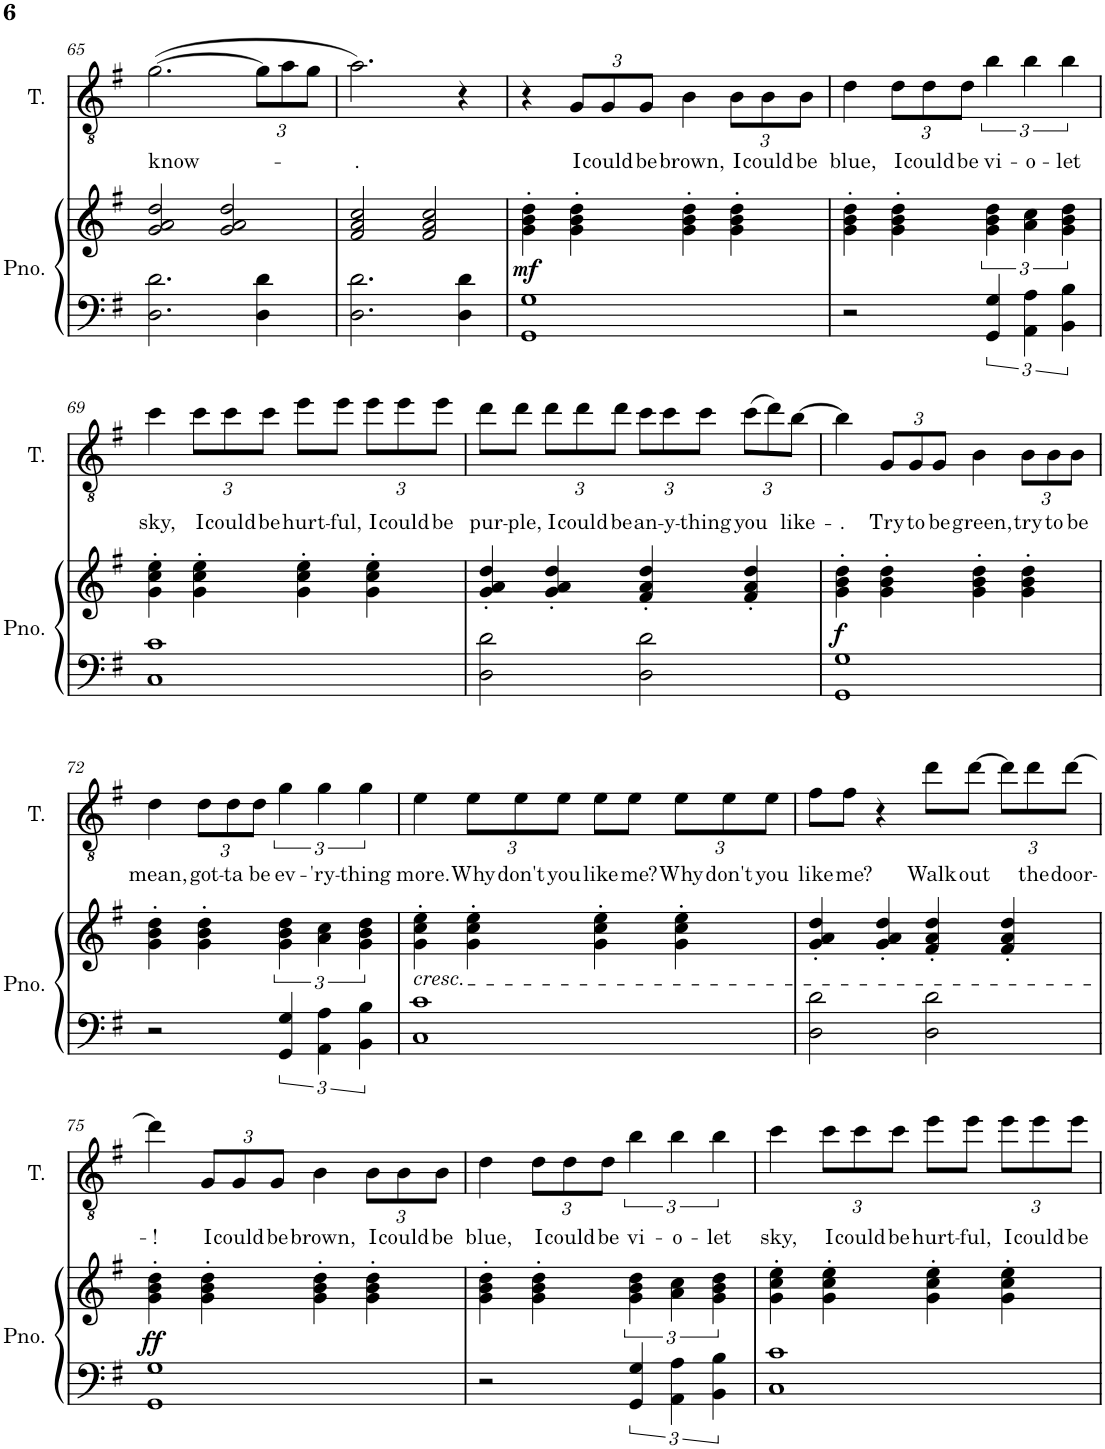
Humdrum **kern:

**kern	**kern	**dynam	**kern	**text
*part2	*part2	*part2	*part1	*part1
*staff3	*staff2	*staff2/3	*staff1	*staff1
*I"Piano	*	*	*I"Tenor	*
*I'Pno.	*	*	*I'T.	*
!!LO:PB:g=z
*clefF4	*clefG2	*	*clefGv2	*
*k[f#]	*k[f#]	*	*k[f#]	*
*M4/4	*M4/4	*	*M4/4	*
=65	=65	=65	=65	=65
!	!	!	!	!LO:LY:b
2.D\ 2.d\	2g/ 2a/ 2dd/	.	([2.g\	know-
.	2g/ 2a/ 2dd/	.	.	.
*	*	*	*Xbrackettup	*
4D\ 4d\	.	.	12g\L]	.
.	.	.	12a\	.
.	.	.	12g\J	.
=66	=66	=66	=66	=66
!	!	!	!	!LO:LY:b
2.D\ 2.d\	2f#/ 2a/ 2cc/	.	2.a\)	-.
.	2f#/ 2a/ 2cc/	.	.	.
4D\ 4d\	.	.	4r	.
=67	=67	=67	=67	=67
!	!	!LO:DY:b	!	!
1GG 1G	4g\' 4b\' 4dd\'	mf	4r	.
!	!	!	!	!LO:LY:b
.	4g\' 4b\' 4dd\'	.	12G/L	I
!	!	!	!	!LO:LY:b
.	.	.	12G/	could
!	!	!	!	!LO:LY:b
.	.	.	12G/J	be
!	!	!	!	!LO:LY:b
.	4g\' 4b\' 4dd\'	.	4B\	brown,
!	!	!	!	!LO:LY:b
.	4g\' 4b\' 4dd\'	.	12B\L	I
!	!	!	!	!LO:LY:b
.	.	.	12B\	could
!	!	!	!	!LO:LY:b
.	.	.	12B\J	be
=68	=68	=68	=68	=68
!	!	!	!	!LO:LY:b
2r	4g\' 4b\' 4dd\'	.	4d\	blue,
!	!	!	!	!LO:LY:b
.	4g\' 4b\' 4dd\'	.	12d\L	I
!	!	!	!	!LO:LY:b
.	.	.	12d\	could
!	!	!	!	!LO:LY:b
.	.	.	12d\J	be
*	*	*	*brackettup	*
!	!	!	!	!LO:LY:b
6GG/ 6G/	6g\ 6b\ 6dd\	.	6b\	vi-
!	!	!	!	!LO:LY:b
6AA\ 6A\	6a\ 6cc\	.	6b\	-o-
!	!	!	!	!LO:LY:b
6BB\ 6B\	6g\ 6b\ 6dd\	.	6b\	-let
!!LO:LB:g=z
=69	=69	=69	=69	=69
!	!	!	!	!LO:LY:b
1C 1c	4g\' 4cc\' 4ee\'	.	4cc\	sky,
*	*	*	*Xbrackettup	*
!	!	!	!	!LO:LY:b
.	4g\' 4cc\' 4ee\'	.	12cc\L	I
!	!	!	!	!LO:LY:b
.	.	.	12cc\	could
!	!	!	!	!LO:LY:b
.	.	.	12cc\J	be
!	!	!	!	!LO:LY:b
.	4g\' 4cc\' 4ee\'	.	8ee\L	hurt-
!	!	!	!	!LO:LY:b
.	.	.	8ee\J	-ful,
!	!	!	!	!LO:LY:b
.	4g\' 4cc\' 4ee\'	.	12ee\L	I
!	!	!	!	!LO:LY:b
.	.	.	12ee\	could
!	!	!	!	!LO:LY:b
.	.	.	12ee\J	be
=70	=70	=70	=70	=70
!	!	!	!	!LO:LY:b
2D\ 2d\	4g/' 4a/' 4dd/'	.	8dd\L	pur-
!	!	!	!	!LO:LY:b
.	.	.	8dd\J	-ple,
!	!	!	!	!LO:LY:b
.	4g/' 4a/' 4dd/'	.	12dd\L	I
!	!	!	!	!LO:LY:b
.	.	.	12dd\	could
!	!	!	!	!LO:LY:b
.	.	.	12dd\J	be
!	!	!	!	!LO:LY:b
2D\ 2d\	4f#/' 4a/' 4dd/'	.	12cc\L	an-
!	!	!	!	!LO:LY:b
.	.	.	12cc\	-y-
!	!	!	!	!LO:LY:b
.	.	.	12cc\J	-thing
!	!	!	!	!LO:LY:b
.	4f#/' 4a/' 4dd/'	.	(12cc\L	you
.	.	.	12dd\)	.
!	!	!	!	!LO:LY:b
.	.	.	[12b\J	like-
=71	=71	=71	=71	=71
!	!	!LO:DY:b	!	!LO:LY:b
1GG 1G	4g\' 4b\' 4dd\'	f	4b\]	-.
!	!	!	!	!LO:LY:b
.	4g\' 4b\' 4dd\'	.	12G/L	Try
!	!	!	!	!LO:LY:b
.	.	.	12G/	to
!	!	!	!	!LO:LY:b
.	.	.	12G/J	be
!	!	!	!	!LO:LY:b
.	4g\' 4b\' 4dd\'	.	4B\	green,
!	!	!	!	!LO:LY:b
.	4g\' 4b\' 4dd\'	.	12B\L	try
!	!	!	!	!LO:LY:b
.	.	.	12B\	to
!	!	!	!	!LO:LY:b
.	.	.	12B\J	be
!!LO:LB:g=z
=72	=72	=72	=72	=72
!	!	!	!	!LO:LY:b
2r	4g\' 4b\' 4dd\'	.	4d\	mean,
!	!	!	!	!LO:LY:b
.	4g\' 4b\' 4dd\'	.	12d\L	got-
!	!	!	!	!LO:LY:b
.	.	.	12d\	-ta
!	!	!	!	!LO:LY:b
.	.	.	12d\J	be
*	*	*	*brackettup	*
!	!	!	!	!LO:LY:b
6GG/ 6G/	6g\ 6b\ 6dd\	.	6g\	ev-
!	!	!	!	!LO:LY:b
6AA\ 6A\	6a\ 6cc\	.	6g\	-'ry-
!	!	!	!	!LO:LY:b
6BB\ 6B\	6g\ 6b\ 6dd\	.	6g\	-thing
=73	=73	=73	=73	=73
!	!LO:TX:b:i:t=cresc.	!	!	!
!	!	!	!	!LO:LY:b
1C 1c	4g\' 4cc\' 4ee\'	.	4e\	more.
*	*	*	*Xbrackettup	*
!	!	!	!	!LO:LY:b
.	4g\' 4cc\' 4ee\'	.	12e\L	Why
!	!	!	!	!LO:LY:b
.	.	.	12e\	don't
!	!	!	!	!LO:LY:b
.	.	.	12e\J	you
!	!	!	!	!LO:LY:b
.	4g\' 4cc\' 4ee\'	.	8e\L	like
!	!	!	!	!LO:LY:b
.	.	.	8e\J	me?
!	!	!	!	!LO:LY:b
.	4g\' 4cc\' 4ee\'	.	12e\L	Why
!	!	!	!	!LO:LY:b
.	.	.	12e\	don't
!	!	!	!	!LO:LY:b
.	.	.	12e\J	you
=74	=74	=74	=74	=74
!	!	!	!	!LO:LY:b
2D\ 2d\	4g/' 4a/' 4dd/'	.	8f#\L	like
!	!	!	!	!LO:LY:b
.	.	.	8f#\J	me?
.	4g/' 4a/' 4dd/'	.	4r	.
!	!	!	!	!LO:LY:b
2D\ 2d\	4f#/' 4a/' 4dd/'	.	8dd\L	Walk
!	!	!	!	!LO:LY:b
.	.	.	[8dd\J	out
.	4f#/' 4a/' 4dd/'	.	12dd\L]	.
!	!	!	!	!LO:LY:b
.	.	.	12dd\	the
!	!	!	!	!LO:LY:b
.	.	.	[12dd\J	door-
!!LO:LB:g=z
=75	=75	=75	=75	=75
!	!	!LO:DY:b	!	!LO:LY:b
1GG 1G	4g\' 4b\' 4dd\'	ff	4dd\]	-!
!	!	!	!	!LO:LY:b
.	4g\' 4b\' 4dd\'	.	12G/L	I
!	!	!	!	!LO:LY:b
.	.	.	12G/	could
!	!	!	!	!LO:LY:b
.	.	.	12G/J	be
!	!	!	!	!LO:LY:b
.	4g\' 4b\' 4dd\'	.	4B\	brown,
!	!	!	!	!LO:LY:b
.	4g\' 4b\' 4dd\'	.	12B\L	I
!	!	!	!	!LO:LY:b
.	.	.	12B\	could
!	!	!	!	!LO:LY:b
.	.	.	12B\J	be
=76	=76	=76	=76	=76
!	!	!	!	!LO:LY:b
2r	4g\' 4b\' 4dd\'	.	4d\	blue,
!	!	!	!	!LO:LY:b
.	4g\' 4b\' 4dd\'	.	12d\L	I
!	!	!	!	!LO:LY:b
.	.	.	12d\	could
!	!	!	!	!LO:LY:b
.	.	.	12d\J	be
*	*	*	*brackettup	*
!	!	!	!	!LO:LY:b
6GG/ 6G/	6g\ 6b\ 6dd\	.	6b\	vi-
!	!	!	!	!LO:LY:b
6AA\ 6A\	6a\ 6cc\	.	6b\	-o-
!	!	!	!	!LO:LY:b
6BB\ 6B\	6g\ 6b\ 6dd\	.	6b\	-let
=77	=77	=77	=77	=77
!	!	!	!	!LO:LY:b
1C 1c	4g\' 4cc\' 4ee\'	.	4cc\	sky,
*	*	*	*Xbrackettup	*
!	!	!	!	!LO:LY:b
.	4g\' 4cc\' 4ee\'	.	12cc\L	I
!	!	!	!	!LO:LY:b
.	.	.	12cc\	could
!	!	!	!	!LO:LY:b
.	.	.	12cc\J	be
!	!	!	!	!LO:LY:b
.	4g\' 4cc\' 4ee\'	.	8ee\L	hurt-
!	!	!	!	!LO:LY:b
.	.	.	8ee\J	-ful,
!	!	!	!	!LO:LY:b
.	4g\' 4cc\' 4ee\'	.	12ee\L	I
!	!	!	!	!LO:LY:b
.	.	.	12ee\	could
!	!	!	!	!LO:LY:b
.	.	.	12ee\J	be
=	=	=	=	=
*-	*-	*-	*-	*-
